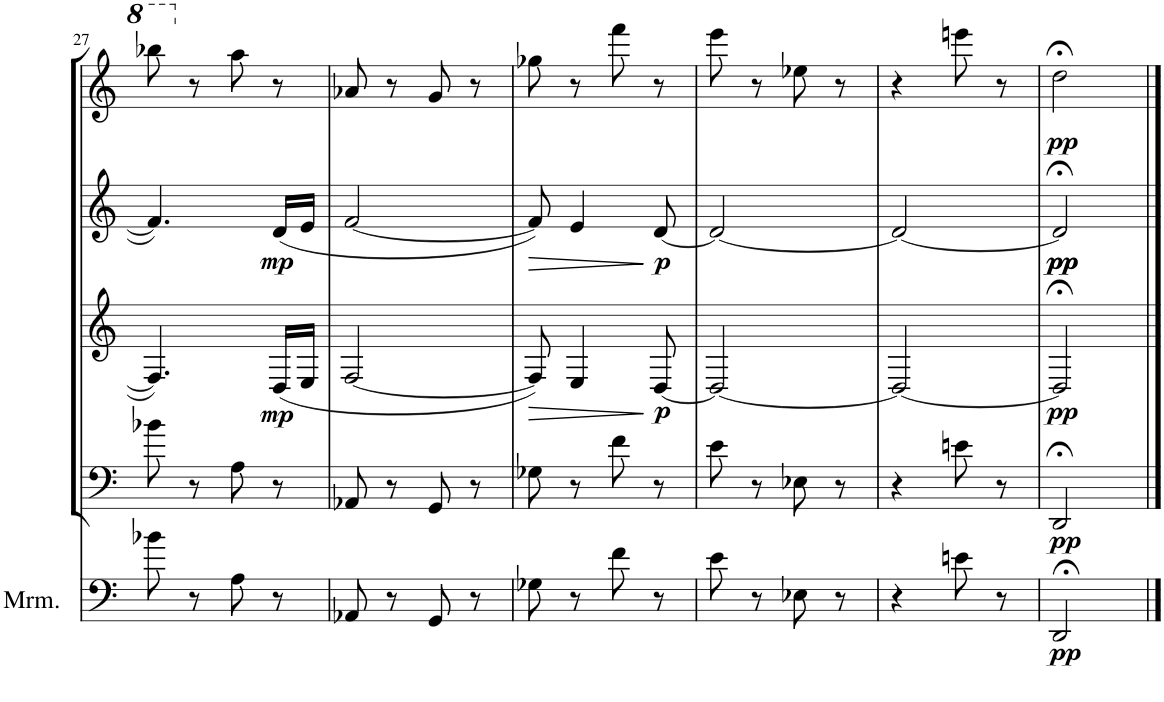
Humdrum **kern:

**kern	**dynam	**kern	**dynam	**kern	**dynam	**kern	**dynam	**kern	**dynam
*part5	*part5	*part4	*part4	*part3	*part3	*part2	*part2	*part1	*part1
*staff5	*staff5	*staff4	*staff4	*staff3	*staff3	*staff2	*staff2	*staff1	*staff1
*I"reference	*	*I"Bassoon	*	*I"Bb Clarinet	*	*I"Oboe	*	*I"Flute	*
*	*	*I'Bsn	*	*I'Cl	*	*I'Ob	*	*I'Fl	*
!!LO:PB:g=z
*clefF4	*	*clefF4	*	*clefG2	*	*clefG2	*	*clefG2	*
*	*	*	*	*ITrd1c2	*	*	*	*	*
*k[]	*	*k[]	*	*k[]	*	*k[]	*	*k[]	*
*M2/4	*	*M2/4	*	*M2/4	*	*M2/4	*	*M2/4	*
=27	=27	=27	=27	=27	=27	=27	=27	=27	=27
8b-X\	.	8b-X\	.	4.F/]	.	4.f/]	.	8bbb-X\	.
8r	.	8r	.	.	.	.	.	8r	.
8A\	.	8A\	.	.	.	.	.	8aa\	.
!	!	!	!	!	!LO:DY:b	!	!LO:DY:b	!	!
8r	.	8r	.	(16D/LL	mp	(16d/LL	mp	8r	.
.	.	.	.	16E/JJ	.	16e/JJ	.	.	.
=28	=28	=28	=28	=28	=28	=28	=28	=28	=28
8AA-X/	.	8AA-X/	.	[2F/	.	[2f/	.	8a-X/	.
8r	.	8r	.	.	.	.	.	8r	.
8GG/	.	8GG/	.	.	.	.	.	8g/	.
8r	.	8r	.	.	.	.	.	8r	.
=29	=29	=29	=29	=29	=29	=29	=29	=29	=29
!	!	!	!	!	!LO:HP:b	!	!LO:HP:b	!	!
8G-X\	.	8G-X\	.	8F/])	>	8f/])	>	8gg-X\	.
8r	.	8r	.	4E/	.	4e/	.	8r	.
8f\	.	8f\	.	.	.	.	.	8fff\	.
!	!	!	!	!	!LO:DY:n=1:b	!	!LO:DY:n=1:b	!	!
8r	.	8r	.	[8D/	] p	[8d/	] p	8r	.
=30	=30	=30	=30	=30	=30	=30	=30	=30	=30
8e\	.	8e\	.	2D/_	.	2d/_	.	8eee\	.
8r	.	8r	.	.	.	.	.	8r	.
8E-X\	.	8E-X\	.	.	.	.	.	8ee-X\	.
8r	.	8r	.	.	.	.	.	8r	.
=31	=31	=31	=31	=31	=31	=31	=31	=31	=31
4r	.	4r	.	2D/_	.	2d/_	.	4r	.
8en\	.	8en\	.	.	.	.	.	8eeen\	.
8r	.	8r	.	.	.	.	.	8r	.
=32	=32	=32	=32	=32	=32	=32	=32	=32	=32
!	!LO:DY:b	!	!LO:DY:b	!	!LO:DY:b	!	!LO:DY:b	!	!
!	!	!	!	!	!	!	!LO:DY:n=1:b	!	!LO:DY:b
2DD;</	pp	2DD;</	pp	2D;</]	pp	2d;</]	pp pp	2dd;<\	pp
==	==	==	==	==	==	==	==	==	==
*-	*-	*-	*-	*-	*-	*-	*-	*-	*-
